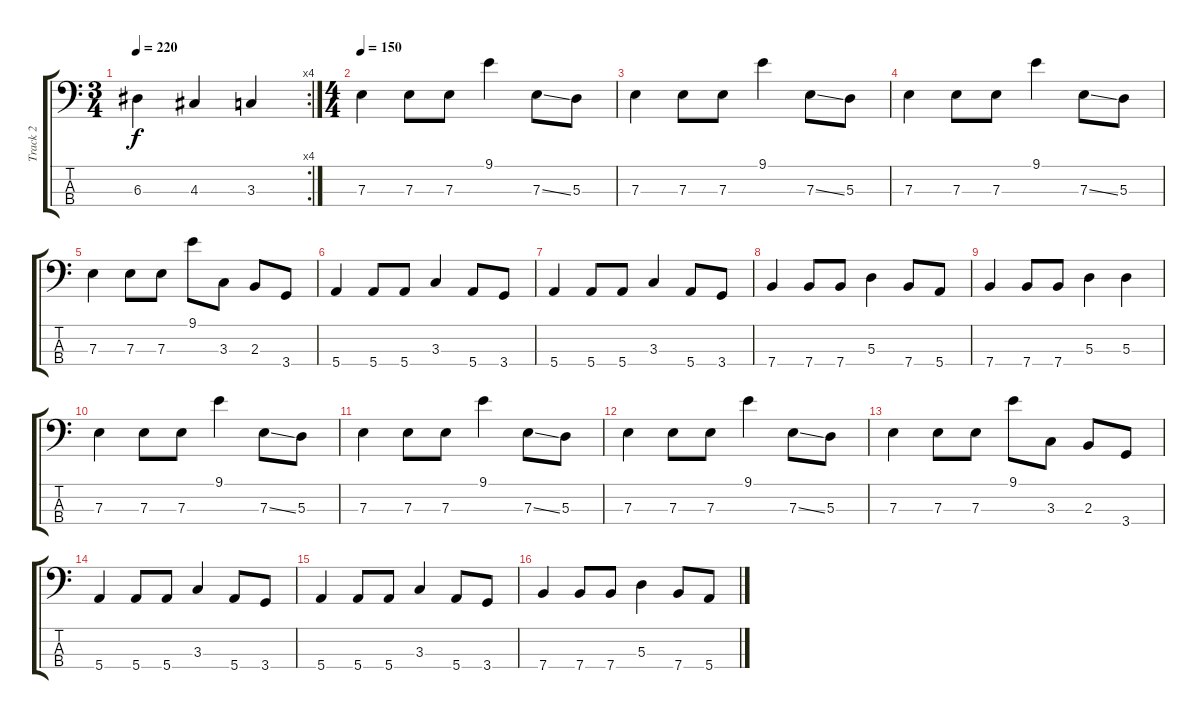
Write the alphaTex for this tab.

\track ("Track 2" "Track 2") {instrument electricbasspick}
\staff {score tabs}
\tuning (G2 D2 A1 E1) {hide}
\rc 4
\ts (3 4)
\tempo 220
\clef f4
\ks c
6.3.4{dy f} 4.3.4 3.3.4 |
\ts (4 4)
\tempo 150
7.3.4 7.3.8 7.3.8 9.1.4 7.3{ss}.8 5.3.8 |
7.3.4 7.3.8 7.3.8 9.1.4 7.3{ss}.8 5.3.8 |
7.3.4 7.3.8 7.3.8 9.1.4 7.3{ss}.8 5.3.8 |
7.3.4 7.3.8 7.3.8 9.1.8 3.3.8 2.3.8 3.4.8 |
5.4.4 5.4.8 5.4.8 3.3.4 5.4.8 3.4.8 |
5.4.4 5.4.8 5.4.8 3.3.4 5.4.8 3.4.8 |
7.4.4 7.4.8 7.4.8 5.3.4 7.4.8 5.4.8 |
7.4.4 7.4.8 7.4.8 5.3.4 5.3.4 |
7.3.4 7.3.8 7.3.8 9.1.4 7.3{ss}.8 5.3.8 |
7.3.4 7.3.8 7.3.8 9.1.4 7.3{ss}.8 5.3.8 |
7.3.4 7.3.8 7.3.8 9.1.4 7.3{ss}.8 5.3.8 |
7.3.4 7.3.8 7.3.8 9.1.8 3.3.8 2.3.8 3.4.8 |
5.4.4 5.4.8 5.4.8 3.3.4 5.4.8 3.4.8 |
5.4.4 5.4.8 5.4.8 3.3.4 5.4.8 3.4.8 |
7.4.4 7.4.8 7.4.8 5.3.4 7.4.8 5.4.8
